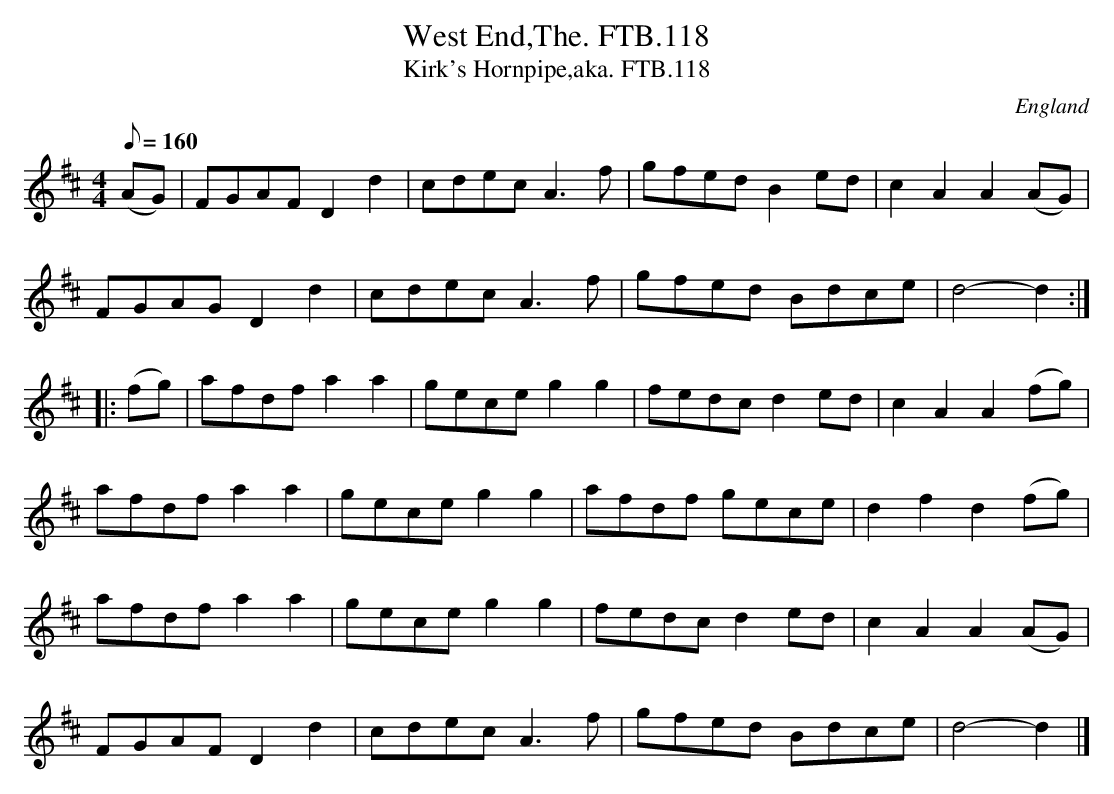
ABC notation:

X:1
T:West End,The. FTB.118
T:Kirk's Hornpipe,aka. FTB.118
M:4/4
L:1/8
Q:160
O:England
K:D
(AG)|FGAFD2d2|cdecA3f|gfedB2ed|c2A2A2(AG)|
FGAGD2d2|cdecA3f|gfed Bdce|d4-d2:|
|:(fg)|afdfa2a2|geceg2g2|fedcd2ed|c2A2A2(fg)|
afdfa2a2|geceg2g2|afdf gece|d2f2d2(fg)|
afdfa2a2|geceg2g2|fedcd2ed|c2A2A2(AG)|
FGAFD2d2|cdecA3f|gfed Bdce|d4-d2|]
